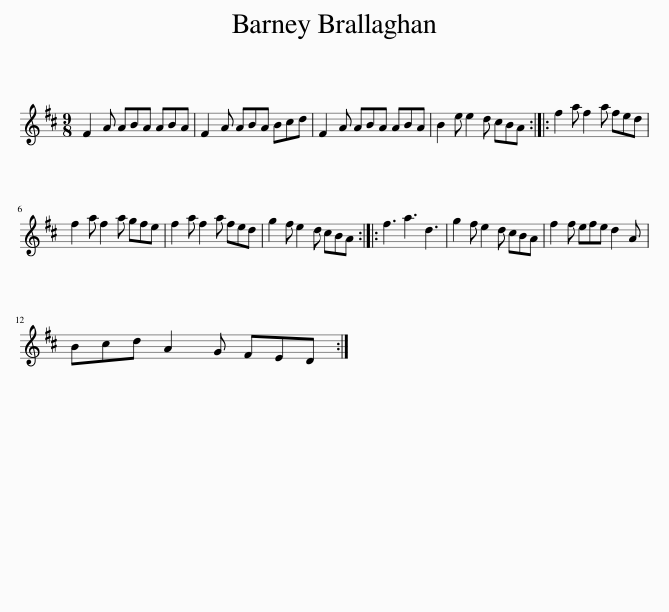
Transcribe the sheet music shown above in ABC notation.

X:1
L:1/8
M:9/8
I:linebreak $
K:D
V:1 treble
V:1
 F2 A ABA ABA | F2 A ABA Bcd | F2 A ABA ABA | B2 e e2 d cBA :: f2 a f2 a fed |$ %5
 f2 a f2 a gfe | f2 a f2 a fed | g2 f e2 d cBA :: f3 a3 d3 | g2 f e2 d cBA | %10
 f2 f efe d2 A |$ Bcd A2 G FED :| %12
